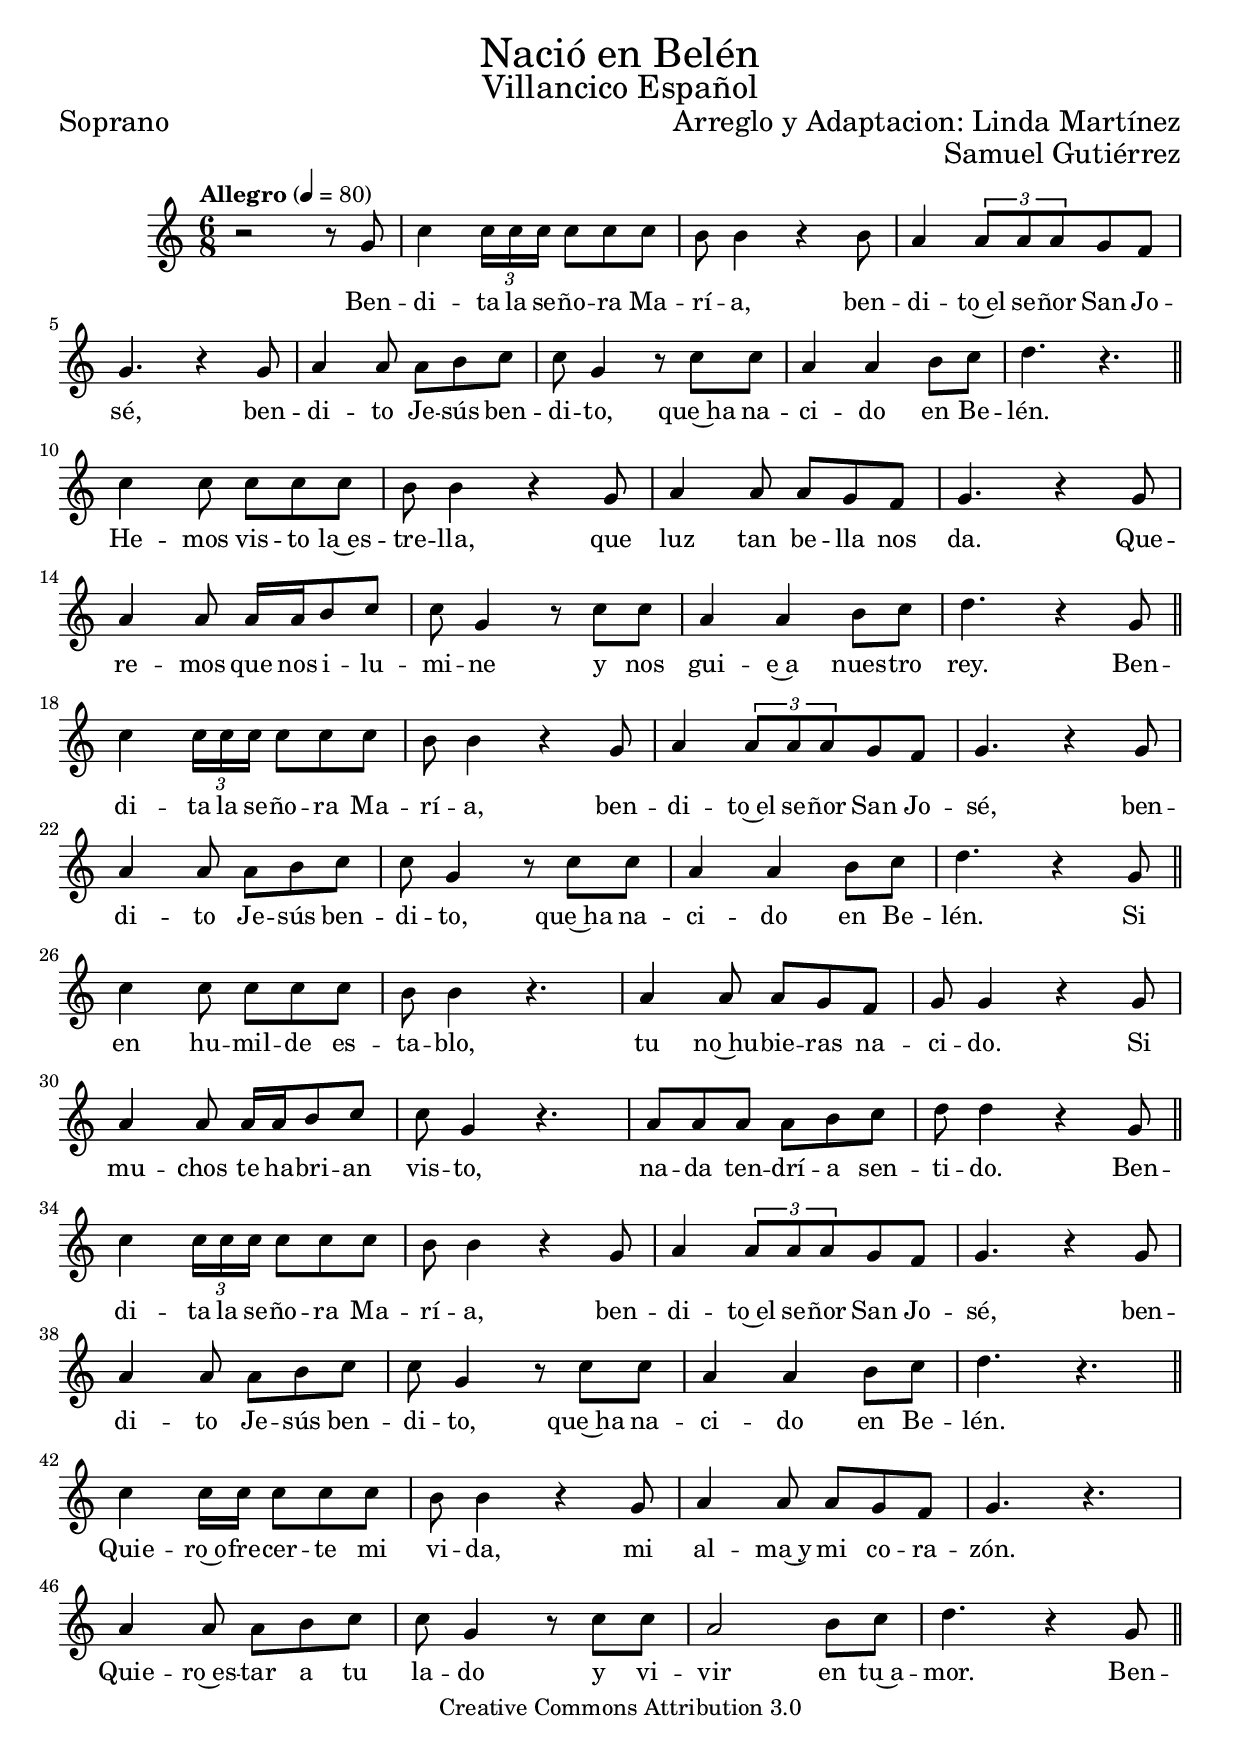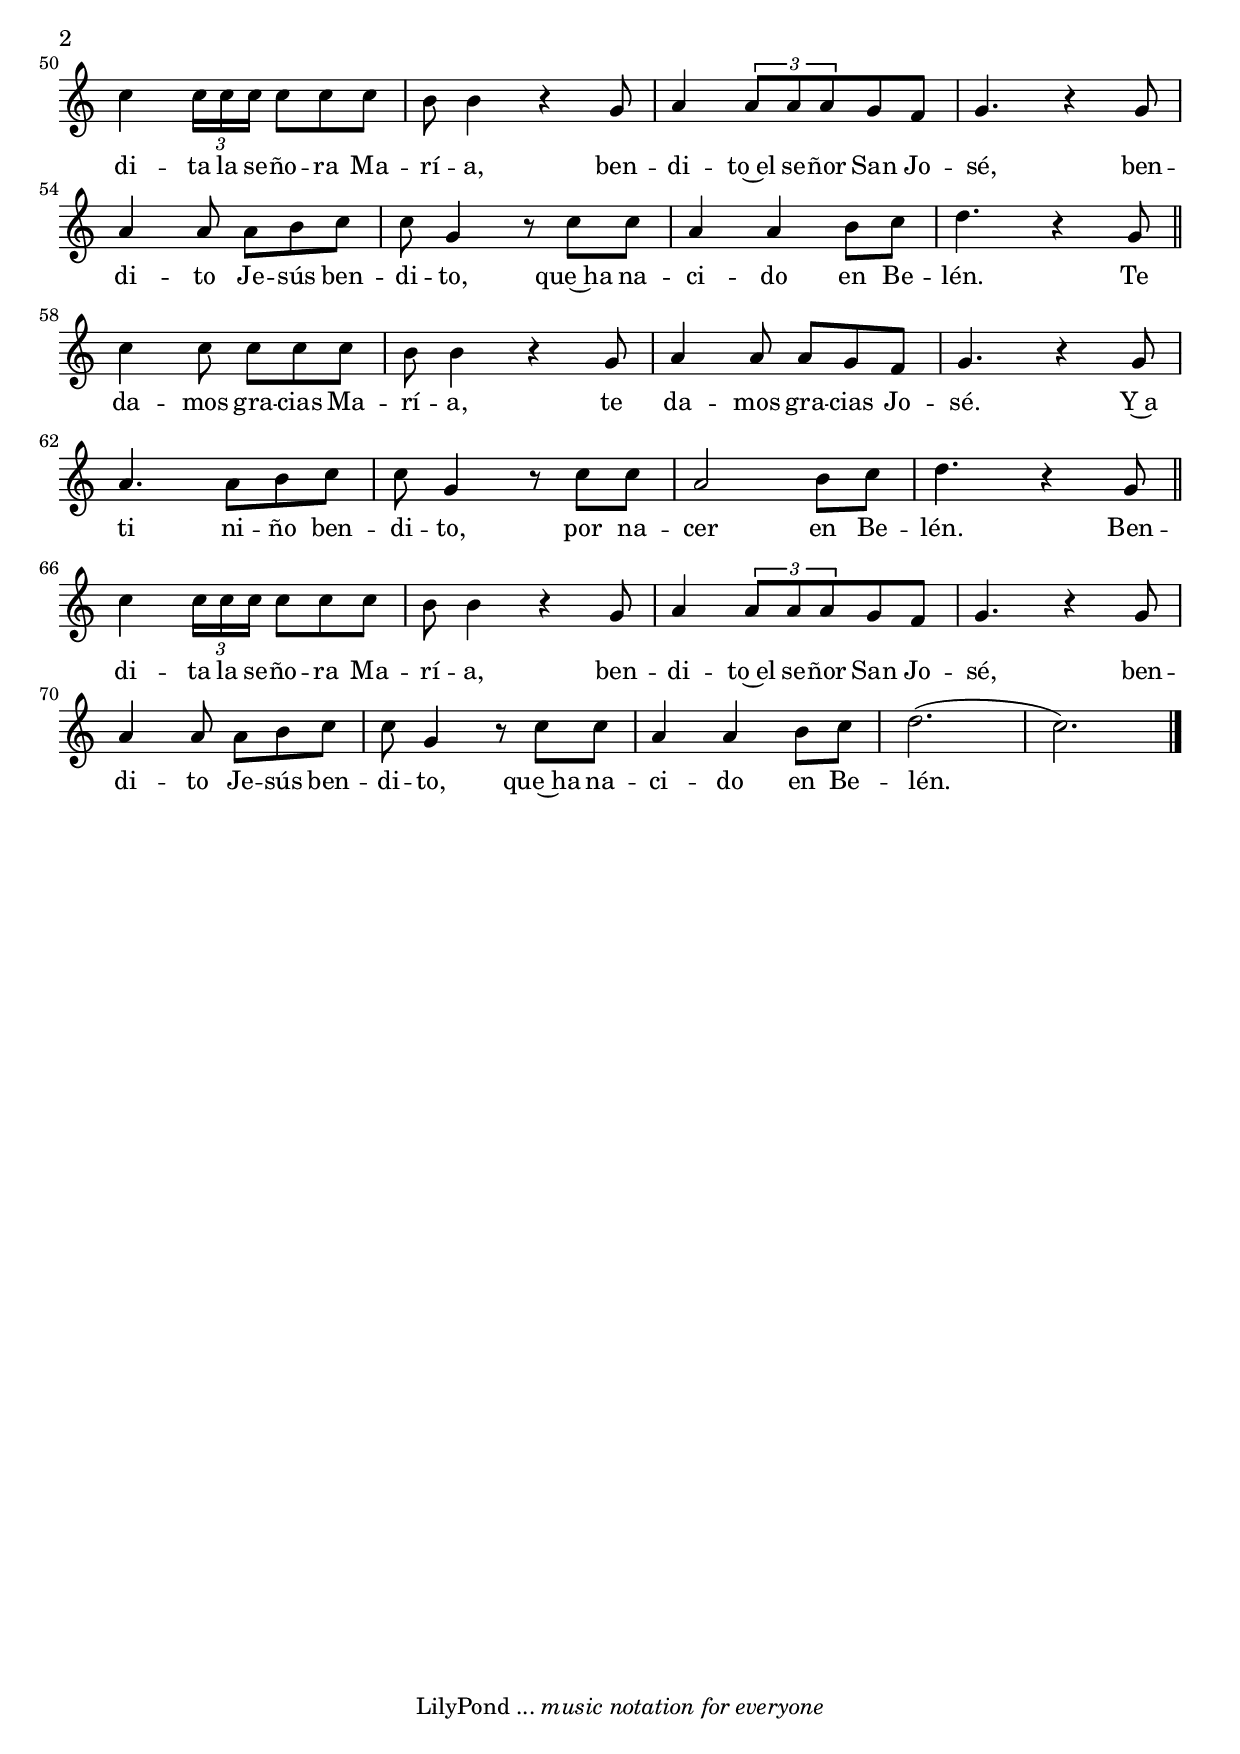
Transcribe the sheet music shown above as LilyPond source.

% Alegría, ha nacido el salvador - Soprano
% by serachsam

\language "espanol"
\version "2.23.2"

% --- Global parameters
%particle = 0
%jump = \break
%time = 4

% --- Includes

title = "Nació en Belén"
subtitle = "Villancico Español"
subsubtitle = ""
autor = "José Luis Marin"
arranger = "Arreglo y Adaptacion: Linda Martínez"
other = "Samuel Gutiérrez"
papper = "letter"
size = 20

global = {
    \tempo "Allegro" 4 = 80
    \key la \minor
    \time 6/8
    s2.*9
    \bar "||"
    s2.*8
    \bar "||"
    s2.*8
    \bar "||"
    s2.*8
    \bar "||"
    s2.*8
    \bar "||"
    s2.*8
    \bar "||"
    s2.*8
    \bar "||"
    s2.*8
    \bar "||"
    s2.*9
    \bar "|."
}

soprano = \relative do' {
  \compressEmptyMeasures
  \dynamicUp

  r2 r8 sol'
  do4 \tuplet 3/2 {do16 do do} do8 do do
  si8 si4 r4 si8
  la4 \tuplet 3/2 {la8 la la} sol8 fa \break
  sol4. r4 sol8
  la4 la8 la si do
  do sol4 r8 do do
  la4 la si8 do
  re4. r4. \break

  do4 do8 do8 do do
  si8 si4 r4 sol8
  la4 la8 la sol8 fa
  sol4. r4 sol8 \break
  la4 la8 la16 la si8 do
  do sol4 r8 do do
  la4 la si8 do
  re4. r4 sol,8 \break

  do4 \tuplet 3/2 {do16 do do} do8 do do
  si8 si4 r4 sol8
  la4 \tuplet 3/2 {la8 la la} sol8 fa
  sol4. r4 sol8 \break
  la4 la8 la si do
  do sol4 r8 do do
  la4 la si8 do
  re4. r4 sol,8 \break

  do4 do8 do8 do do
  si8 si4 r4.
  la4 la8 la sol8 fa
  sol8 sol4 r4 sol8 \break
  la4 la8 la16 la si8 do
  do sol4 r4.
  la8 la la la si8 do
  re8 re4 r4 sol,8 \break

  do4 \tuplet 3/2 {do16 do do} do8 do do
  si8 si4 r4 sol8
  la4 \tuplet 3/2 {la8 la la} sol8 fa
  sol4. r4 sol8 \break
  la4 la8 la si do
  do sol4 r8 do do
  la4 la si8 do
  re4. r4. \break

  do4 do16 do do8 do do
  si8 si4 r4 sol8
  la4 la8 la sol8 fa
  sol4. r4. \break
  la4 la8 la si8 do
  do sol4 r8 do do
  la2 si8 do
  re4. r4 sol,8 \break

  do4 \tuplet 3/2 {do16 do do} do8 do do
  si8 si4 r4 sol8
  la4 \tuplet 3/2 {la8 la la} sol8 fa
  sol4. r4 sol8 \break
  la4 la8 la si do
  do sol4 r8 do do
  la4 la si8 do
  re4. r4 sol,8 \break

  do4 do8 do8 do do
  si8 si4 r4 sol8
  la4 la8 la sol8 fa
  sol4. r4 sol8 \break
  la4. la8 si do
  do sol4 r8 do do
  la2 si8 do
  re4. r4 sol,8 \break

  do4 \tuplet 3/2 {do16 do do} do8 do do
  si8 si4 r4 sol8
  la4 \tuplet 3/2 {la8 la la} sol8 fa
  sol4. r4 sol8 \break
  la4 la8 la si do
  do sol4 r8 do do
  la4 la si8 do
  re2.(
  do2.) \break
}

soprano-lyrics = \lyricmode {
    Ben -- di -- ta la se -- ño -- ra Ma -- rí -- a,
    ben -- di -- to~el se -- ñor San Jo -- sé,
    ben -- di -- to Je -- sús ben -- di -- to,
    que~ha na -- ci -- do en Be -- lén.

    He -- mos vis -- to la~es -- tre -- lla,
    que luz tan be -- lla nos da.
    Que -- re -- mos que nos i -- lu -- mi -- ne
    y nos gui -- e~a nues -- tro rey.

    Ben -- di -- ta la se -- ño -- ra Ma -- rí -- a,
    ben -- di -- to~el se -- ñor San Jo -- sé,
    ben -- di -- to Je -- sús ben -- di -- to,
    que~ha na -- ci -- do en Be -- lén.

    Si en hu -- mil -- de es -- ta -- blo,
    tu no~hu -- bie -- ras na -- ci -- do.
    Si mu -- chos te ha -- bri -- an vis -- to,
    na -- da ten -- drí -- a sen -- ti -- do.

    Ben -- di -- ta la se -- ño -- ra Ma -- rí -- a,
    ben -- di -- to~el se -- ñor San Jo -- sé,
    ben -- di -- to Je -- sús ben -- di -- to,
    que~ha na -- ci -- do en Be -- lén.

    Quie -- ro~o -- fre -- cer -- te mi vi -- da,
    mi al -- ma~y mi co -- ra -- zón.
    Quie -- ro~es -- tar a tu la -- do
    y vi -- vir en tu~a -- mor.

    Ben -- di -- ta la se -- ño -- ra Ma -- rí -- a,
    ben -- di -- to~el se -- ñor San Jo -- sé,
    ben -- di -- to Je -- sús ben -- di -- to,
    que~ha na -- ci -- do en Be -- lén.

    Te da -- mos gra -- cias Ma -- rí -- a,
    te da -- mos gra -- cias Jo -- sé.
    Y~a ti ni -- ño ben -- di -- to,
    por na -- cer en Be -- lén.

    Ben -- di -- ta la se -- ño -- ra Ma -- rí -- a,
    ben -- di -- to~el se -- ñor San Jo -- sé,
    ben -- di -- to Je -- sús ben -- di -- to,
    que~ha na -- ci -- do en Be -- lén.
}

% \include "metronome.ily"

% --- Global size
%#(set-global-staff-size \size)

% --- Header
\markup { \fill-line { \center-column { \fontsize #5 \title \fontsize #3 \subtitle } } }
\markup { \fill-line { \fontsize #2 "Soprano" \right-column { \fontsize #2 \arranger } } }
\markup { \fill-line { "" \right-column { \fontsize #2 \other } } }
\header {
  %dedication = "Dedication (dedicatoria)"
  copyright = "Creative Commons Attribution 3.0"
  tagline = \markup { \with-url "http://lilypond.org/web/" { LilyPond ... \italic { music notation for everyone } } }
  breakbefore = ##t
}

% --- Music

% --- Harmony

% --- Sheet
\score {
  <<
    \new Staff {
      \set Staff.midiInstrument = #"choir aahs"
      %\set Staff.midiMaximumVolume = #1.5
      <<
        \new Voice = "soprano" {
          <<
            \global
            \soprano
          >>
        }
        \new Lyrics \lyricsto "soprano" { \soprano-lyrics }
      >>
    }
  >>
  \midi {}
  \layout {}
}

% --- Paper
\paper {
  #(set-default-paper-size "letter")
  page-breaking = #ly:page-turn-breaking
}
